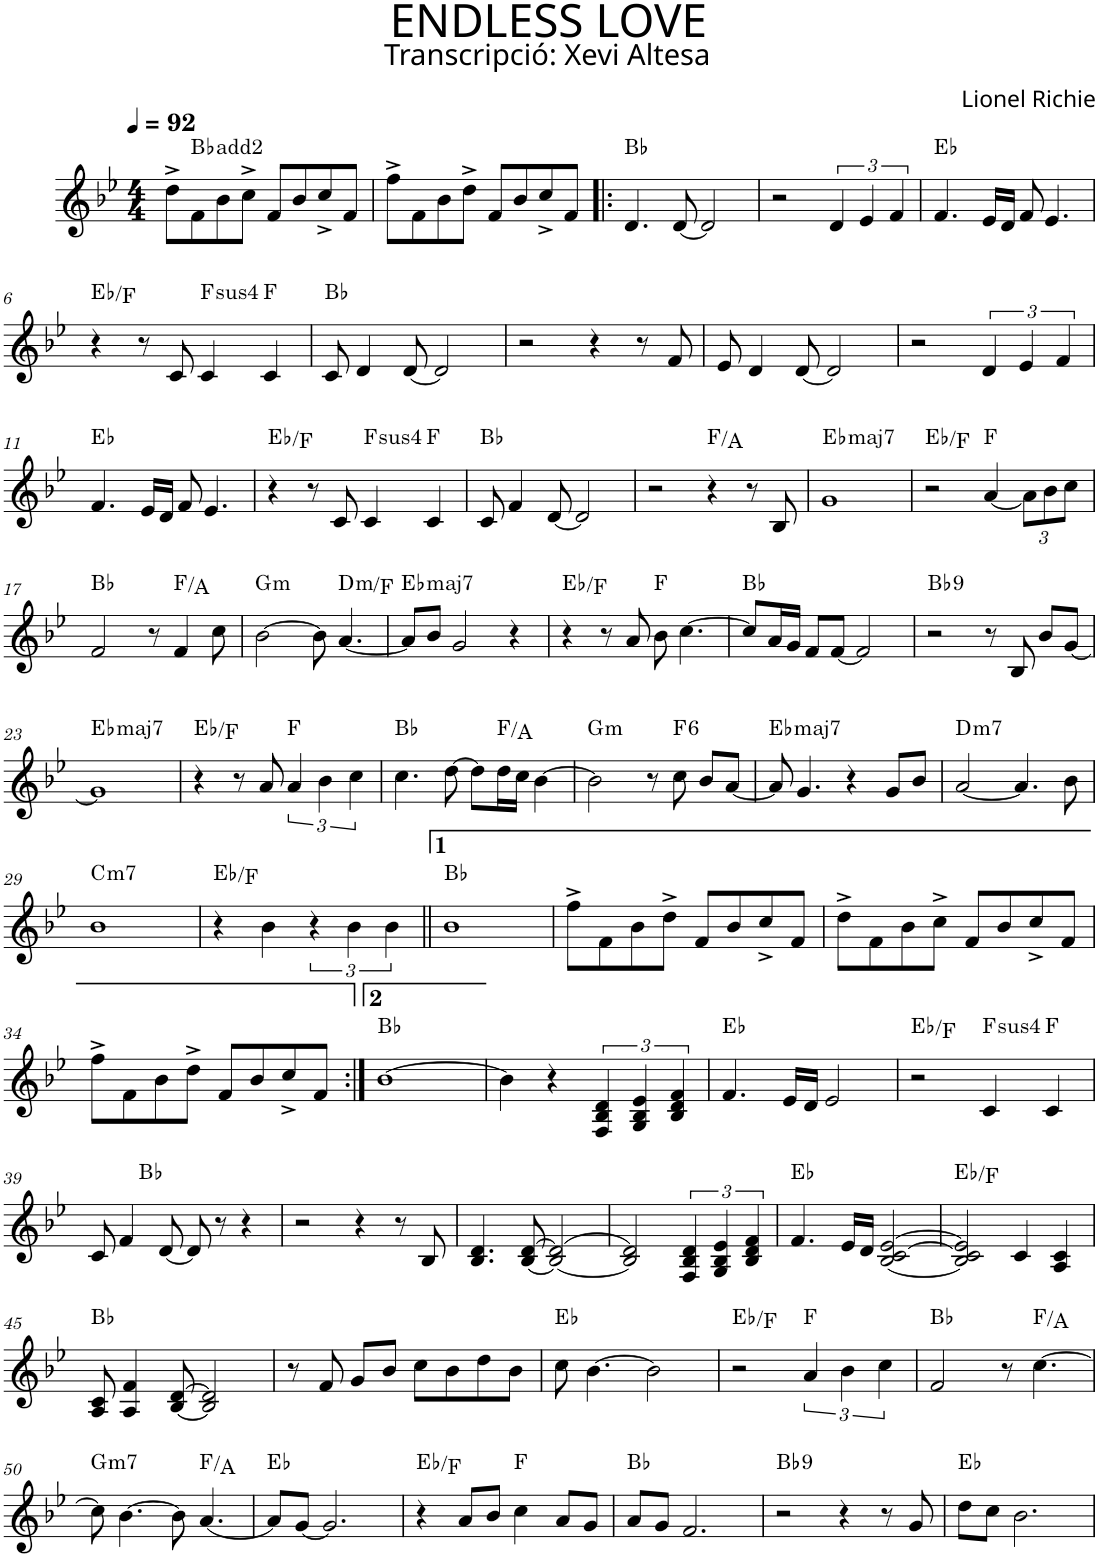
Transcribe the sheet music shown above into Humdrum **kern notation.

**kern	**harte
*part1	*part1
*staff1	*
*I"P1	*
*clefG2	*
*k[b-e-]	*
*B-:	*
*M4/4	*
*MM92	*
=1	=1
8dd^\L	.
8f\	Bb:maj(2)
8b-\	.
8cc^\J	.
8f/L	.
8b-/	.
8cc^/	.
8f/J	.
=2	=2
8ff^\L	.
8f\	.
8b-\	.
8dd^\J	.
8f/L	.
8b-/	.
8cc^/	.
8f/J	.
=3!|:	=3!|:
4.d/	Bb:maj
[<8d/	.
2d/]	.
=4	=4
2r	.
6d/	.
6e-/	.
6f/	.
=5	=5
4.f/	Eb:maj
16e-/LL	.
16d/JJ	.
8f/	.
4.e-/	.
!!LO:LB:g=z
=6	=6
4r	Eb:maj/2
8r	.
8c/	.
!	!LO:H:kt=4
4c/	F:sus4
4c/	F:maj
=7	=7
8c/	Bb:maj
4d/	.
[<8d/	.
2d/]	.
=8	=8
2r	.
4r	.
8r	.
8f/	.
=9	=9
8e-/	.
4d/	.
[<8d/	.
2d/]	.
=10	=10
2r	.
6d/	.
6e-/	.
6f/	.
!!LO:LB:g=z
=11	=11
4.f/	Eb:maj
16e-/LL	.
16d/JJ	.
8f/	.
4.e-/	.
=12	=12
4r	Eb:maj/2
8r	.
8c/	.
!	!LO:H:kt=4
4c/	F:sus4
4c/	F:maj
=13	=13
8c/	Bb:maj
4f/	.
[<8d/	.
2d/]	.
=14	=14
2r	.
4r	F:maj/3
8r	.
8B-/	.
=15	=15
!	!LO:H:kt=maj7
1g	Eb:maj7
=16	=16
2r	Eb:maj/2
[<4a/	F:maj
*Xbrackettup	*
12a\L]	.
12b-\	.
12cc\J	.
!!LO:LB:g=z
=17	=17
2f/	Bb:maj
8r	.
4f/	F:maj/3
8cc\	.
=18	=18
!	!LO:H:kt=m
[>2b-\	G:min
8b-\]	.
!	!LO:H:kt=m
[<4.a/	D:min/b3
=19	=19
!	!LO:H:kt=maj7
8a/L]	Eb:maj7
8b-/J	.
2g/	.
4r	.
=20	=20
4r	Eb:maj/2
8r	.
8a/	.
8b-\	F:maj
[>4.cc\	.
=21	=21
8cc/L]	Bb:maj
16a/L	.
16g/JJ	.
8f/L	.
[<8f/J	.
2f/]	.
=22	=22
!	!LO:H:kt=9
2r	Bb:9
8r	.
8B-/	.
8b-/L	.
[<8g/J	.
!!LO:LB:g=z
=23	=23
!	!LO:H:kt=maj7
1g]	Eb:maj7
=24	=24
4r	Eb:maj/2
8r	.
8a/	.
*brackettup	*
6a/	F:maj
6b-\	.
6cc\	.
=25	=25
4.cc\	Bb:maj
[>8dd\	.
8dd\L]	.
16dd\L	F:maj/3
16cc\JJ	.
[>4b-\	.
=26	=26
!	!LO:H:kt=m
2b-\]	G:min
8r	.
!	!LO:H:kt=6
8cc\	F:maj6
8b-/L	.
[<8a/J	.
=27	=27
!	!LO:H:kt=maj7
8a/]	Eb:maj7
4.g/	.
4r	.
8g/L	.
8b-/J	.
=28	=28
!	!LO:H:kt=m7
[<2a/	D:min7
4.a/]	.
8b-\	.
!!LO:LB:g=z
=29	=29
!	!LO:H:kt=m7
1b-	C:min7
=30	=30
4r	Eb:maj/2
4b-\	.
6r	.
6b-\	.
6b-\	.
=31||	=31||
1b-	Bb:maj
=32	=32
8ff^\L	.
8f\	.
8b-\	.
8dd^\J	.
8f/L	.
8b-/	.
8cc^/	.
8f/J	.
=33	=33
8dd^\L	.
8f\	.
8b-\	.
8cc^\J	.
8f/L	.
8b-/	.
8cc^/	.
8f/J	.
!!LO:LB:g=z
=34	=34
8ff^\L	.
8f\	.
8b-\	.
8dd^\J	.
8f/L	.
8b-/	.
8cc^/	.
8f/J	.
=35:|!	=35:|!
[>1b-	Bb:maj
=36	=36
4b-\]	.
4r	.
6F/ 6B-/ 6d/	.
6G/ 6B-/ 6e-/	.
6B-/ 6d/ 6f/	.
=37	=37
4.f/	Eb:maj
16e-/LL	.
16d/JJ	.
2e-/	.
=38	=38
2r	Eb:maj/2
!	!LO:H:kt=4
4c/	F:sus4
4c/	F:maj
!!LO:LB:g=z
=39	=39
*^	*
8c/	4ryy	.
4f/	.	.
.	2.ryy	Bb:maj
[<8d/	.	.
8d/]	.	.
8r	.	.
4r	.	.
*v	*v	*
=40	=40
2r	.
4r	.
8r	.
8B-/	.
=41	=41
4.B-/ 4.d/	.
[<8B-/ [>8d/	.
2B-/_ 2d/_	.
=42	=42
2B-/] 2d/]	.
6F/ 6B-/ 6d/	.
6G/ 6B-/ 6e-/	.
6B-/ 6d/ 6f/	.
=43	=43
4.f/	Eb:maj
16e-/LL	.
16d/JJ	.
[<2B-/ [>2c/ [>2e-/	.
=44	=44
2B-/] 2c/] 2e-/]	Eb:maj/2
4c/	.
4A/ 4c/	.
!!LO:LB:g=z
=45	=45
8A/ 8c/	Bb:maj
4A/ 4f/	.
[<8B-/ [>8d/	.
2B-/] 2d/]	.
=46	=46
8r	.
8f/	.
8g/L	.
8b-/J	.
8cc\L	.
8b-\	.
8dd\	.
8b-\J	.
=47	=47
8cc\	Eb:maj
[>4.b-\	.
2b-\]	.
=48	=48
2r	Eb:maj/2
6a/	F:maj
6b-\	.
6cc\	.
=49	=49
2f/	Bb:maj
8r	.
[>4.cc\	F:maj/3
!!LO:LB:g=z
=50	=50
!	!LO:H:kt=m7
8cc\]	G:min7
[>4.b-\	.
8b-\]	.
[<4.a/	F:maj/3
=51	=51
8a/L]	Eb:maj
[<8g/J	.
2.g/]	.
=52	=52
4r	Eb:maj/2
8a/L	.
8b-/J	.
4cc\	F:maj
8a/L	.
8g/J	.
=53	=53
8a/L	Bb:maj
8g/J	.
2.f/	.
=54	=54
!	!LO:H:kt=9
2r	Bb:9
4r	.
8r	.
8g/	.
=55	=55
8dd\L	Eb:maj
8cc\J	.
2.b-\	.
=	=
*-	*-
